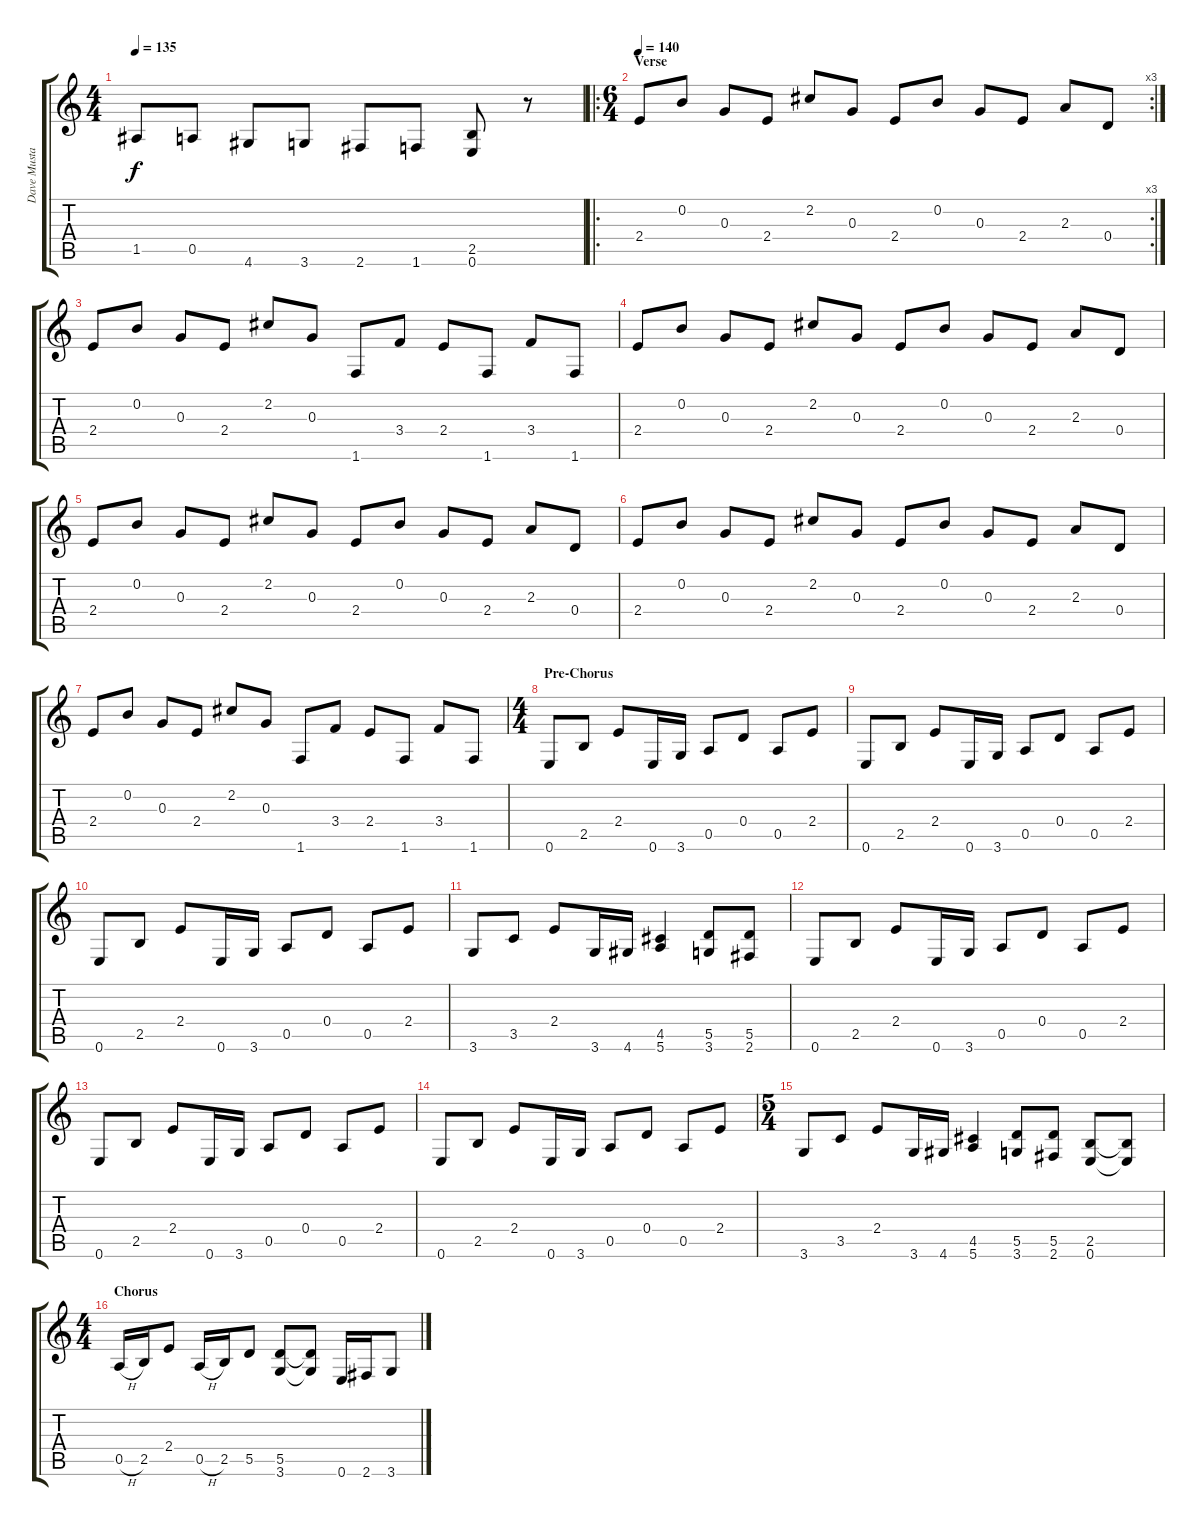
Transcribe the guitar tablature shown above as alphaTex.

\track ("Dave Mustaine" "Dave Musta") {instrument distortionguitar}
\staff {score tabs}
\tuning (E4 B3 G3 D3 A2 E2) {hide}
\ts (4 4)
\tempo 135
\clef g2
\ks c
1.5.8{dy f} 0.5.8 4.6.8 3.6.8 2.6.8 1.6.8 (2.5 0.6).8 r.8 |
\ro
\rc 3
\ts (6 4)
\section ("" "Verse")
\tempo 140
2.4.8{instrument electricguitarclean} 0.2.8 0.3.8 2.4.8 2.2.8 0.3.8 2.4.8 0.2.8 0.3.8 2.4.8 2.3.8 0.4.8 |
2.4.8 0.2.8 0.3.8 2.4.8 2.2.8 0.3.8 1.6.8 3.4.8 2.4.8 1.6.8 3.4.8 1.6.8 |
2.4.8{instrument electricguitarclean} 0.2.8 0.3.8 2.4.8 2.2.8 0.3.8 2.4.8 0.2.8 0.3.8 2.4.8 2.3.8 0.4.8 |
\section ("" "")
2.4.8{instrument electricguitarclean} 0.2.8 0.3.8 2.4.8 2.2.8 0.3.8 2.4.8 0.2.8 0.3.8 2.4.8 2.3.8 0.4.8 |
2.4.8{instrument electricguitarclean} 0.2.8 0.3.8 2.4.8 2.2.8 0.3.8 2.4.8 0.2.8 0.3.8 2.4.8 2.3.8 0.4.8 |
2.4.8 0.2.8 0.3.8 2.4.8 2.2.8 0.3.8 1.6.8 3.4.8 2.4.8 1.6.8 3.4.8 1.6.8 |
\ts (4 4)
\section ("" "Pre-Chorus")
0.6.8{instrument distortionguitar} 2.5.8 2.4.8 0.6.16 3.6.16 0.5.8 0.4.8 0.5.8 2.4.8 |
0.6.8{instrument distortionguitar} 2.5.8 2.4.8 0.6.16 3.6.16 0.5.8 0.4.8 0.5.8 2.4.8 |
0.6.8{instrument distortionguitar} 2.5.8 2.4.8 0.6.16 3.6.16 0.5.8 0.4.8 0.5.8 2.4.8 |
3.6.8{instrument distortionguitar} 3.5.8 2.4.8 3.6.16 4.6.16 (4.5 5.6).4 (5.5 3.6).8 (5.5 2.6).8 |
0.6.8{instrument distortionguitar} 2.5.8 2.4.8 0.6.16 3.6.16 0.5.8 0.4.8 0.5.8 2.4.8 |
0.6.8{instrument distortionguitar} 2.5.8 2.4.8 0.6.16 3.6.16 0.5.8 0.4.8 0.5.8 2.4.8 |
0.6.8{instrument distortionguitar} 2.5.8 2.4.8 0.6.16 3.6.16 0.5.8 0.4.8 0.5.8 2.4.8 |
\ts (5 4)
3.6.8{instrument distortionguitar} 3.5.8 2.4.8 3.6.16 4.6.16 (4.5 5.6).4 (5.5 3.6).8 (5.5 2.6).8 (2.5 0.6).8 (2.5{t} 0.6{t}).8 |
\ts (4 4)
\section ("" "Chorus")
0.5{h}.16 2.5.16 2.4.8 0.5{h}.16 2.5.16 5.5.8 (5.5 3.6).8 (5.5{t} 3.6{t}).8 0.6.16 2.6.16 3.6.8
